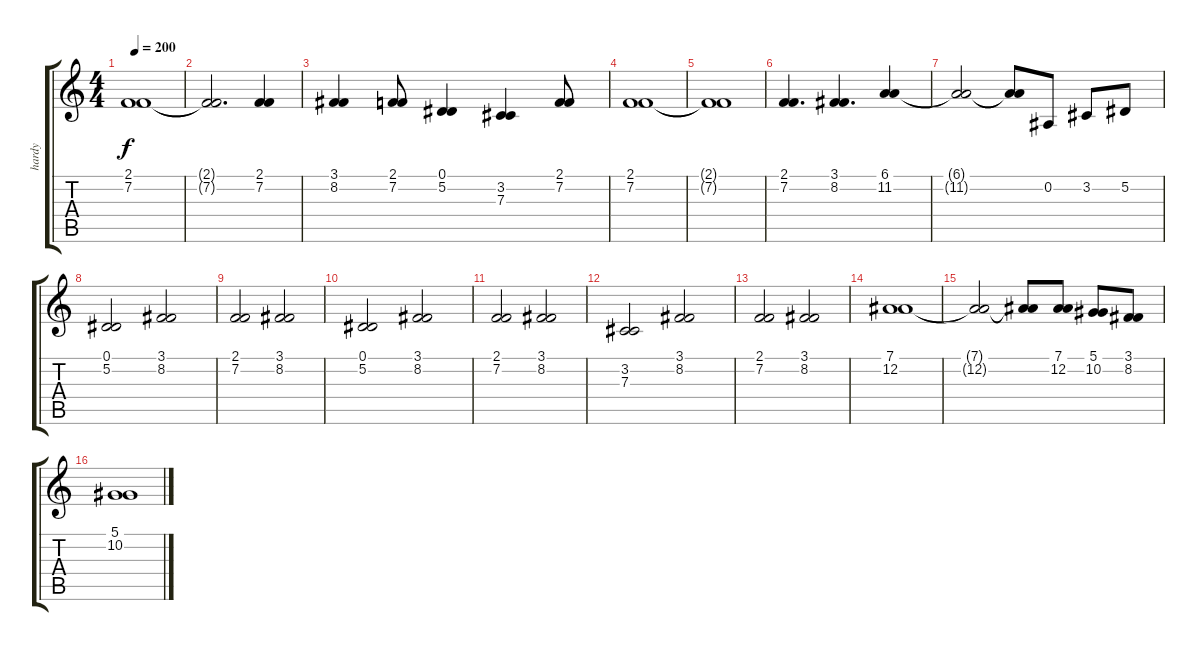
\track ("hardy" "hardy") {instrument trumpet}
\staff {score tabs}
\tuning (Eb4 Bb3 Gb3 Db3 Ab2 Eb2) {hide}
\ts (4 4)
\tempo 200
\clef g2
\ks c
(2.1{t} 7.2{t}).1{dy f} |
(2.1{t} 7.2{t}).2{d} (2.1 7.2).4 |
(3.1 8.2).4 (2.1 7.2).8 (0.1 5.2).4 (3.2 7.3).4 (2.1 7.2).8 |
(2.1 7.2).1 |
(2.1{t} 7.2{t}).1 |
(2.1 7.2).4{d} (3.1 8.2).4{d} (6.1 11.2).4 |
(6.1{t} 11.2{t}).2 (6.1{t} 11.2{t}).8 0.2.8 3.2.8 5.2.8 |
(0.1 5.2).2 (3.1 8.2).2 |
(2.1 7.2).2 (3.1 8.2).2 |
(0.1 5.2).2 (3.1 8.2).2 |
(2.1 7.2).2 (3.1 8.2).2 |
(3.2 7.3).2 (3.1 8.2).2 |
(2.1 7.2).2 (3.1 8.2).2 |
(7.1 12.2).1 |
(7.1{t} 12.2{t}).2 (7.1{t} 12.2{t}).8 (7.1 12.2).8 (5.1 10.2).8 (3.1 8.2).8 |
(5.1 10.2).1
